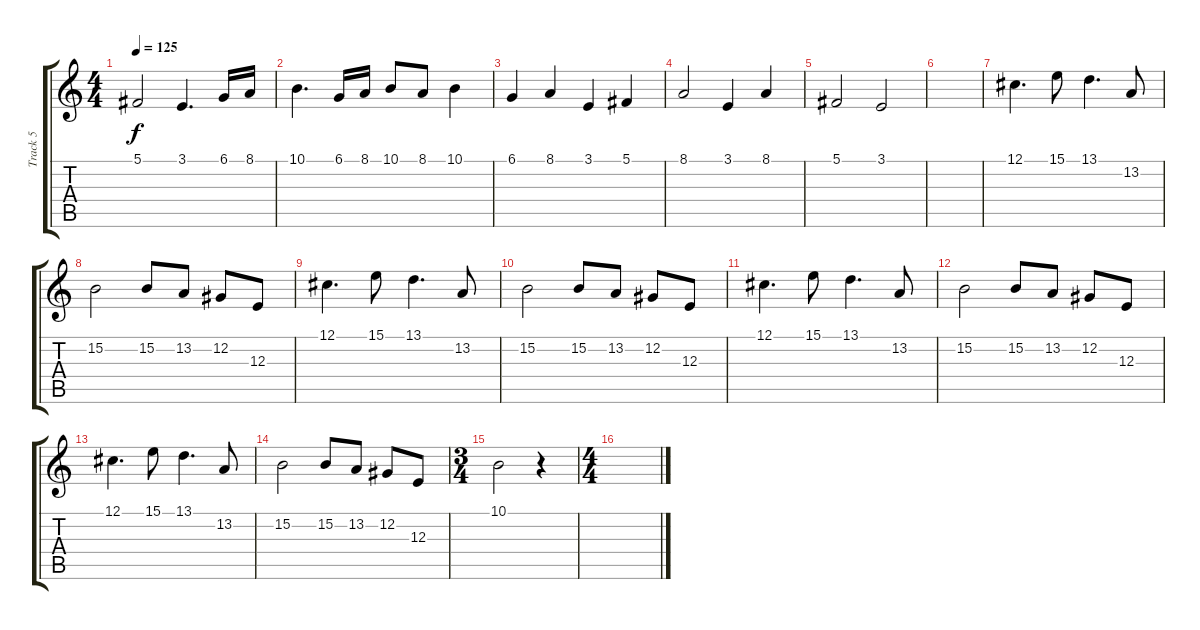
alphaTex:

\track ("Track 5" "Track 5") {instrument trumpet}
\staff {score tabs}
\tuning (Db4 Ab3 E3 B2 Gb2 B1) {hide}
\ts (4 4)
\tempo 125
\clef g2
\ks c
5.1.2{dy f} 3.1.4{d} 6.1.16 8.1.16 |
10.1.4{d} 6.1.16 8.1.16 10.1.8 8.1.8 10.1.4 |
6.1.4 8.1.4 3.1.4 5.1.4 |
8.1.2 3.1.4 8.1.4 |
5.1.2 3.1.2 |
|
12.1.4{d} 15.1.8 13.1.4{d} 13.2.8 |
15.2.2 15.2.8 13.2.8 12.2.8 12.3.8 |
12.1.4{d} 15.1.8 13.1.4{d} 13.2.8 |
15.2.2 15.2.8 13.2.8 12.2.8 12.3.8 |
12.1.4{d} 15.1.8 13.1.4{d} 13.2.8 |
15.2.2 15.2.8 13.2.8 12.2.8 12.3.8 |
12.1.4{d} 15.1.8 13.1.4{d} 13.2.8 |
15.2.2 15.2.8 13.2.8 12.2.8 12.3.8 |
\ts (3 4)
10.1.2 r.4 |
\ts (4 4)
